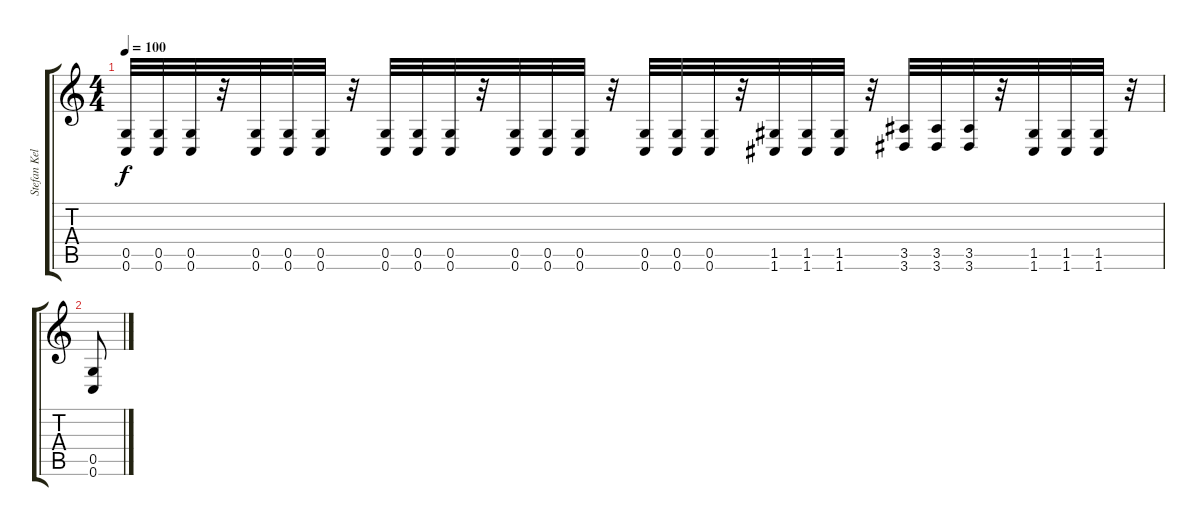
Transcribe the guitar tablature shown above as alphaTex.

\track ("Stefan Keller" "Stefan Kel") {instrument distortionguitar}
\staff {score tabs}
\tuning (D4 A3 F3 C3 G2 C2) {hide}
\ts (4 4)
\tempo 100
\clef g2
\ks c
(0.5 0.6).32{dy f} (0.5 0.6).32 (0.5 0.6).32 r.32 (0.5 0.6).32 (0.5 0.6).32 (0.5 0.6).32 r.32 (0.5 0.6).32 (0.5 0.6).32 (0.5 0.6).32 r.32 (0.5 0.6).32 (0.5 0.6).32 (0.5 0.6).32 r.32 (0.5 0.6).32 (0.5 0.6).32 (0.5 0.6).32 r.32 (1.5 1.6).32 (1.5 1.6).32 (1.5 1.6).32 r.32 (3.5 3.6).32 (3.5 3.6).32 (3.5 3.6).32 r.32 (1.5 1.6).32 (1.5 1.6).32 (1.5 1.6).32 r.32 |
(0.5 0.6).8
